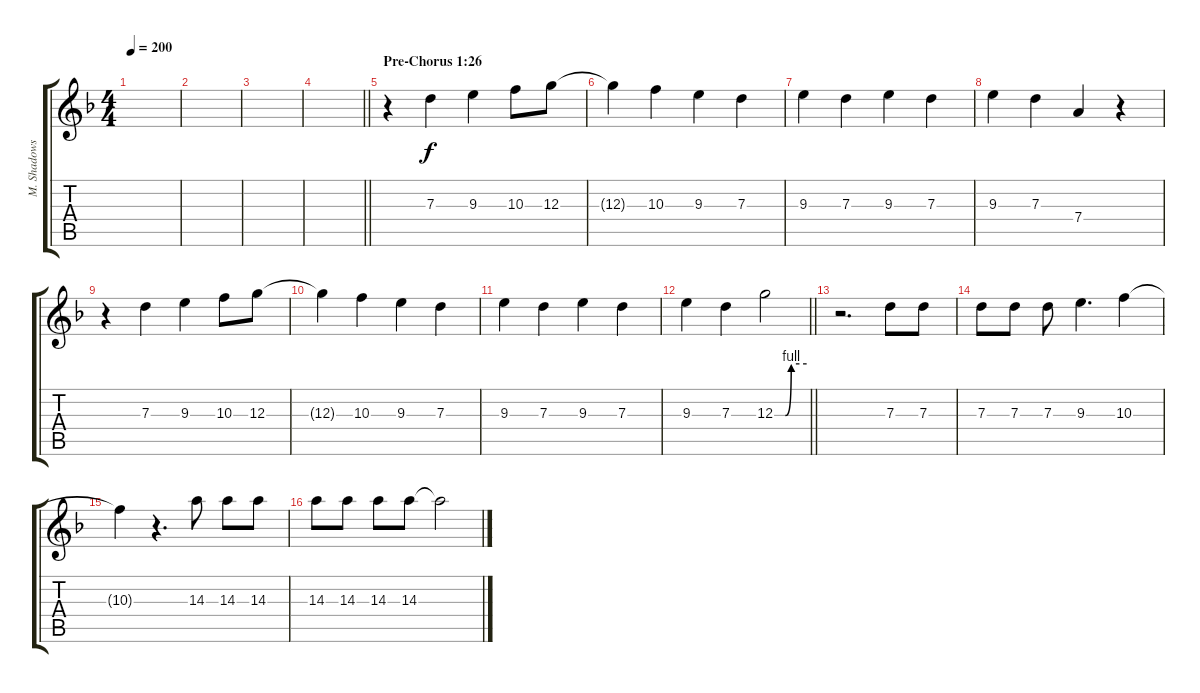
\track ("M. Shadows (Vocals)" "M. Shadows") {instrument fretlessbass}
\staff {score tabs}
\tuning (E4 B3 G3 D3 A2 E2) {hide}
\ts (4 4)
\tempo 200
\clef g2
\ks f
|
|
|
\barLineRight lightlight
|
\section ("" "Pre-Chorus 1:26")
r.4 7.3.4 9.3.4 10.3.8 12.3.8 |
12.3{t}.4 10.3.4 9.3.4 7.3.4 |
9.3.4 7.3.4 9.3.4 7.3.4 |
9.3.4 7.3.4 7.4.4 r.4 |
r.4 7.3.4 9.3.4 10.3.8 12.3.8 |
12.3{t}.4 10.3.4 9.3.4 7.3.4 |
9.3.4 7.3.4 9.3.4 7.3.4 |
\barLineRight lightlight
9.3.4 7.3.4 12.3{be (custom 0 0 20 0 31 4 60 4)}.2 |
\section ("" "")
r.2{d} 7.3.8 7.3.8 |
7.3.8 7.3.8 7.3.8 9.3.4{d} 10.3.4 |
10.3{t}.4 r.4{d} 14.3.8 14.3.8 14.3.8 |
14.3.8 14.3.8 14.3.8 14.3.8 14.3{t}.2
